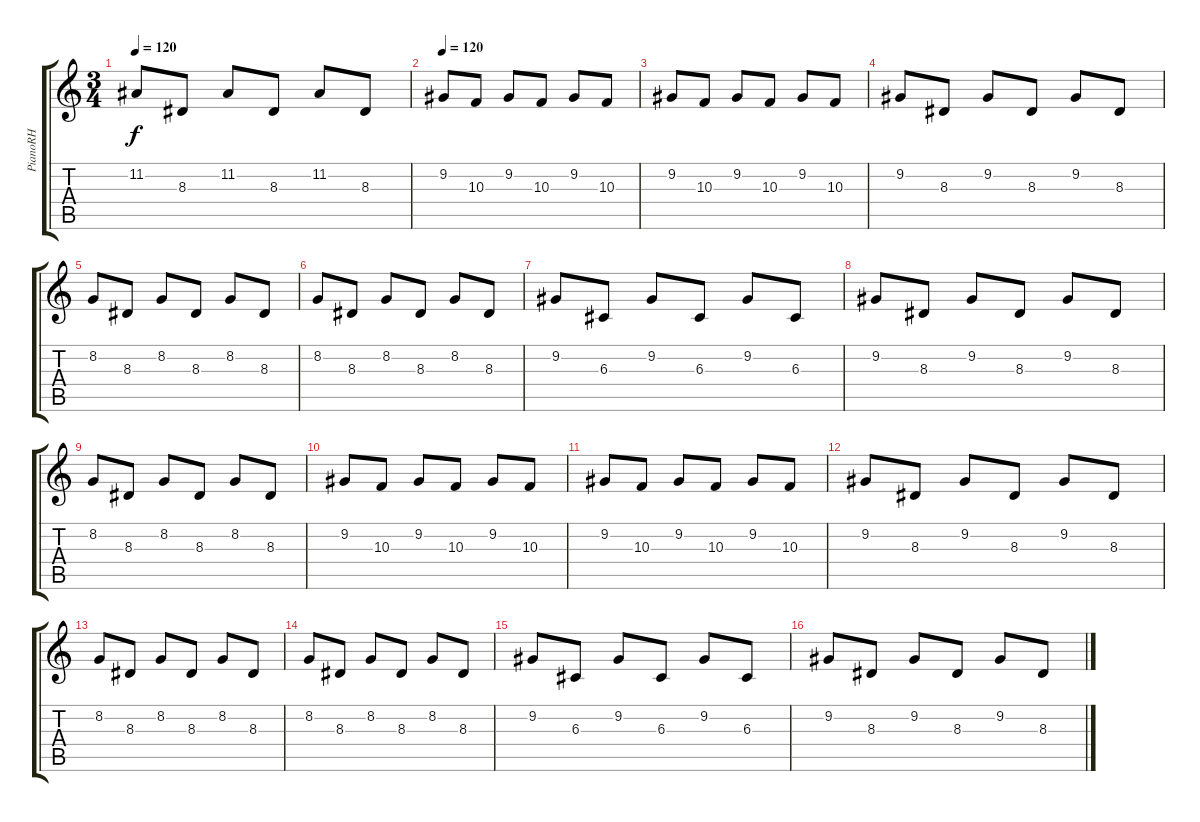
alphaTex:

\track ("PianoRH" "PianoRH") {instrument brightacousticpiano}
\staff {score tabs}
\tuning (E4 B3 G3 D3 A2 E2) {hide}
\ts (3 4)
\tempo 120
\clef g2
\ks c
11.2.8{dy f} 8.3.8 11.2.8 8.3.8 11.2.8 8.3.8 |
\tempo 120
9.2.8 10.3.8 9.2.8 10.3.8 9.2.8 10.3.8 |
9.2.8 10.3.8 9.2.8 10.3.8 9.2.8 10.3.8 |
9.2.8 8.3.8 9.2.8 8.3.8 9.2.8 8.3.8 |
8.2.8 8.3.8 8.2.8 8.3.8 8.2.8 8.3.8 |
8.2.8 8.3.8 8.2.8 8.3.8 8.2.8 8.3.8 |
9.2.8 6.3.8 9.2.8 6.3.8 9.2.8 6.3.8 |
9.2.8 8.3.8 9.2.8 8.3.8 9.2.8 8.3.8 |
8.2.8 8.3.8 8.2.8 8.3.8 8.2.8 8.3.8 |
9.2.8 10.3.8 9.2.8 10.3.8 9.2.8 10.3.8 |
9.2.8 10.3.8 9.2.8 10.3.8 9.2.8 10.3.8 |
9.2.8 8.3.8 9.2.8 8.3.8 9.2.8 8.3.8 |
8.2.8 8.3.8 8.2.8 8.3.8 8.2.8 8.3.8 |
8.2.8 8.3.8 8.2.8 8.3.8 8.2.8 8.3.8 |
9.2.8 6.3.8 9.2.8 6.3.8 9.2.8 6.3.8 |
9.2.8 8.3.8 9.2.8 8.3.8 9.2.8 8.3.8
